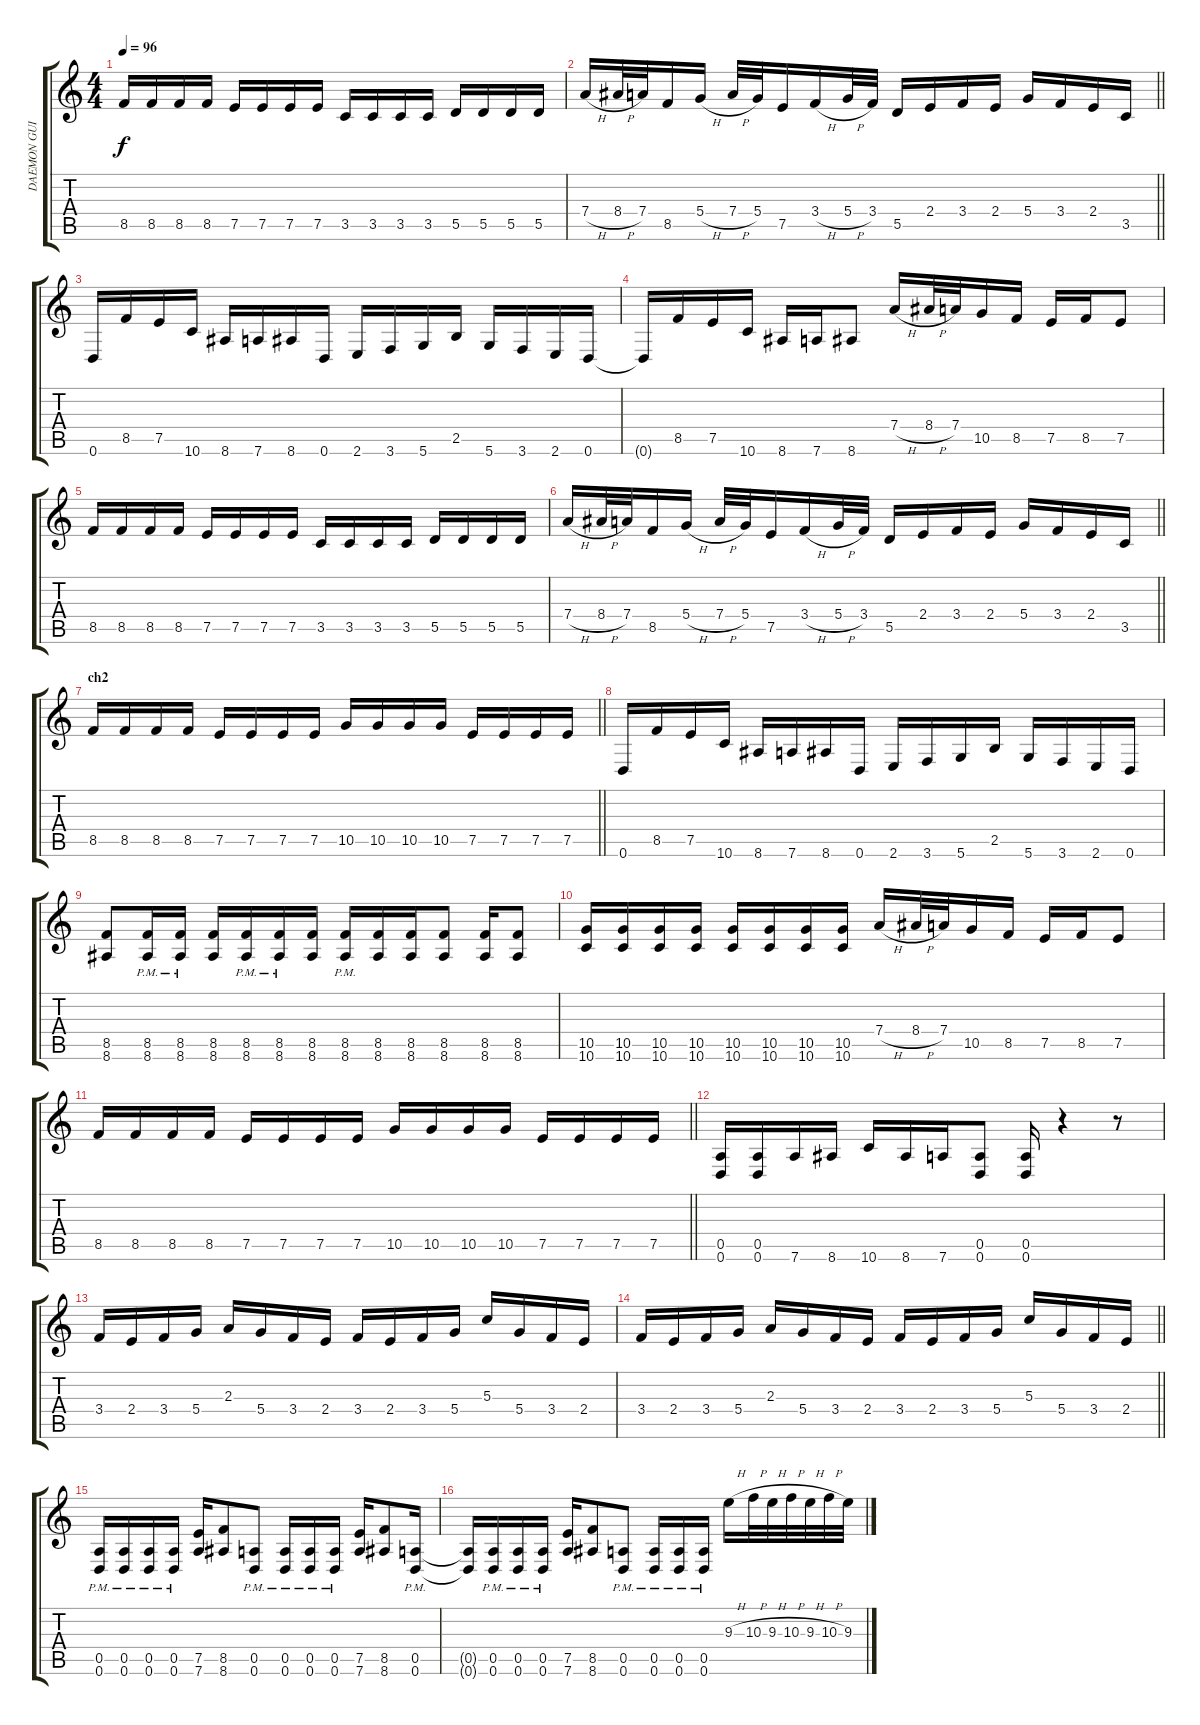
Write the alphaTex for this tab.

\track ("DAEMON GUITAR" "DAEMON GUI") {mute instrument distortionguitar}
\staff {score tabs}
\tuning (E4 B3 G3 D3 A2 D2) {hide}
\ts (4 4)
\tempo 96
\clef g2
\ks c
8.5.16{dy f} 8.5.16 8.5.16 8.5.16 7.5.16 7.5.16 7.5.16 7.5.16 3.5.16 3.5.16 3.5.16 3.5.16 5.5.16 5.5.16 5.5.16 5.5.16 |
\barLineRight lightlight
7.4{h}.16 8.4{h}.32 7.4.32 8.5.16 5.4{h}.16 7.4{h}.32 5.4.32 7.5.16 3.4{h}.16 5.4{h}.32 3.4.32 5.5.16 2.4.16 3.4.16 2.4.16 5.4.16 3.4.16 2.4.16 3.5.16 |
0.6.16 8.5.16 7.5.16 10.6.16 8.6.16 7.6.16 8.6.16 0.6.16 2.6.16 3.6.16 5.6.16 2.5.16 5.6.16 3.6.16 2.6.16 0.6.16 |
0.6{t}.16 8.5.16 7.5.16 10.6.16 8.6.16 7.6.16 8.6.8 7.4{h}.16 8.4{h}.32 7.4.32 10.5.16 8.5.16 7.5.16 8.5.16 7.5.8 |
8.5.16 8.5.16 8.5.16 8.5.16 7.5.16 7.5.16 7.5.16 7.5.16 3.5.16 3.5.16 3.5.16 3.5.16 5.5.16 5.5.16 5.5.16 5.5.16 |
\barLineRight lightlight
7.4{h}.16 8.4{h}.32 7.4.32 8.5.16 5.4{h}.16 7.4{h}.32 5.4.32 7.5.16 3.4{h}.16 5.4{h}.32 3.4.32 5.5.16 2.4.16 3.4.16 2.4.16 5.4.16 3.4.16 2.4.16 3.5.16 |
\section ("" "ch2")
\barLineRight lightlight
8.5.16 8.5.16 8.5.16 8.5.16 7.5.16 7.5.16 7.5.16 7.5.16 10.5.16 10.5.16 10.5.16 10.5.16 7.5.16 7.5.16 7.5.16 7.5.16 |
0.6.16 8.5.16 7.5.16 10.6.16 8.6.16 7.6.16 8.6.16 0.6.16 2.6.16 3.6.16 5.6.16 2.5.16 5.6.16 3.6.16 2.6.16 0.6.16 |
(8.5 8.6).8 (8.5{pm} 8.6{pm}).16 (8.5{pm} 8.6{pm}).16 (8.5 8.6).16 (8.5{pm} 8.6{pm}).16 (8.5{pm} 8.6{pm}).16 (8.5 8.6).16 (8.5{pm} 8.6{pm}).16 (8.5 8.6).16 (8.5 8.6).16 (8.5 8.6).8 (8.5 8.6).16 (8.5 8.6).8 |
(10.5 10.6).16 (10.5 10.6).16 (10.5 10.6).16 (10.5 10.6).16 (10.5 10.6).16 (10.5 10.6).16 (10.5 10.6).16 (10.5 10.6).16 7.4{h}.16 8.4{h}.32 7.4.32 10.5.16 8.5.16 7.5.16 8.5.16 7.5.8 |
\barLineRight lightlight
8.5.16 8.5.16 8.5.16 8.5.16 7.5.16 7.5.16 7.5.16 7.5.16 10.5.16 10.5.16 10.5.16 10.5.16 7.5.16 7.5.16 7.5.16 7.5.16 |
(0.5 0.6).16 (0.5 0.6).16 7.6.16 8.6.16 10.6.16 8.6.16 7.6.16 (0.5 0.6).8 (0.5 0.6).16 r.4 r.8 |
3.4.16 2.4.16 3.4.16 5.4.16 2.3.16 5.4.16 3.4.16 2.4.16 3.4.16 2.4.16 3.4.16 5.4.16 5.3.16 5.4.16 3.4.16 2.4.16 |
\barLineRight lightlight
3.4.16 2.4.16 3.4.16 5.4.16 2.3.16 5.4.16 3.4.16 2.4.16 3.4.16 2.4.16 3.4.16 5.4.16 5.3.16 5.4.16 3.4.16 2.4.16 |
(0.5 0.6{pm}).16 (0.5 0.6{pm}).16 (0.5 0.6{pm}).16 (0.5 0.6{pm}).16 (7.5 7.6).16 (8.5 8.6).8 (0.5 0.6{pm}).8 (0.5 0.6{pm}).16 (0.5 0.6{pm}).16 (0.5 0.6{pm}).16 (7.5 7.6).16 (8.5 8.6).8 (0.5 0.6{pm}).16 |
(0.5{t} 0.6{t}).16 (0.5 0.6{pm}).16 (0.5 0.6{pm}).16 (0.5 0.6{pm}).16 (7.5 7.6).16 (8.5 8.6).8 (0.5 0.6{pm}).8 (0.5 0.6{pm}).16 (0.5 0.6{pm}).16 (0.5 0.6{pm}).16 9.3{h}.16 10.3{h}.32 9.3{h}.32 10.3{h}.32 9.3{h}.32 10.3{h}.32 9.3.32
